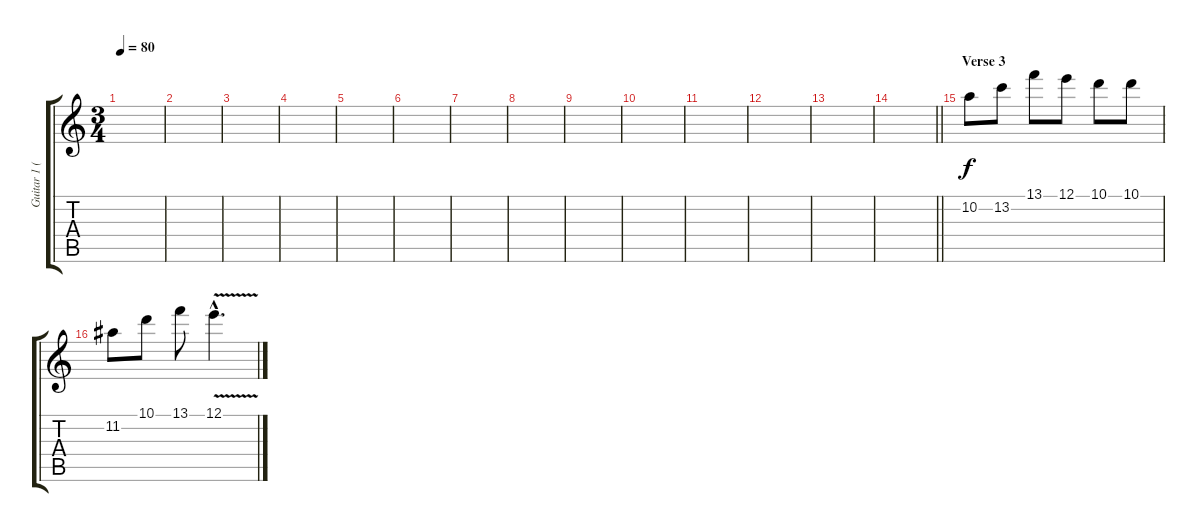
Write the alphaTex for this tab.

\track ("Guitar 1 (Lead)" "Guitar 1 (") {instrument distortionguitar}
\staff {score tabs}
\tuning (E4 B3 G3 D3 A2 E2) {hide}
\ts (3 4)
\tempo 80
\clef g2
\ks c
|
|
|
|
|
|
|
|
|
|
|
|
|
\barLineRight lightlight
|
\section ("" "Verse 3")
10.2.8{volume 10} 13.2.8 13.1.8 12.1.8 10.1.8 10.1.8 |
11.2.8 10.1.8 13.1.8 12.1{v hac}.4{d}
